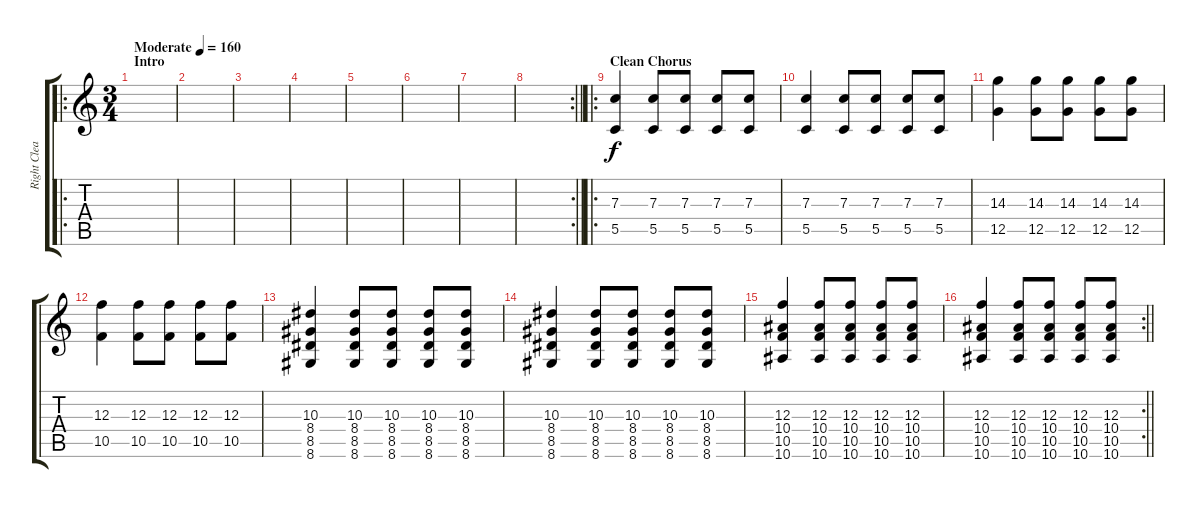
\track ("Right Clean Guitar" "Right Clea") {instrument electricguitarjazz}
\staff {score tabs}
\tuning (D4 A3 F3 C3 G2 C2) {hide}
\ro
\ts (3 4)
\section ("" "Intro")
\tempo (160 "Moderate")
\clef g2
\ks c
|
|
|
|
|
|
|
\rc 2
\barLineRight lightlight
|
\ro
\section ("" "Clean Chorus")
(7.3 5.5).4 (7.3 5.5).8 (7.3 5.5).8 (7.3 5.5).8 (7.3 5.5).8 |
(7.3 5.5).4 (7.3 5.5).8 (7.3 5.5).8 (7.3 5.5).8 (7.3 5.5).8 |
(14.3 12.5).4 (14.3 12.5).8 (14.3 12.5).8 (14.3 12.5).8 (14.3 12.5).8 |
(12.3 10.5).4 (12.3 10.5).8 (12.3 10.5).8 (12.3 10.5).8 (12.3 10.5).8 |
(10.3 8.4 8.5 8.6).4 (10.3 8.4 8.5 8.6).8 (10.3 8.4 8.5 8.6).8 (10.3 8.4 8.5 8.6).8 (10.3 8.4 8.5 8.6).8 |
(10.3 8.4 8.5 8.6).4 (10.3 8.4 8.5 8.6).8 (10.3 8.4 8.5 8.6).8 (10.3 8.4 8.5 8.6).8 (10.3 8.4 8.5 8.6).8 |
(12.3 10.4 10.5 10.6).4 (12.3 10.4 10.5 10.6).8 (12.3 10.4 10.5 10.6).8 (12.3 10.4 10.5 10.6).8 (12.3 10.4 10.5 10.6).8 |
\rc 2
\barLineRight lightlight
(12.3 10.4 10.5 10.6).4 (12.3 10.4 10.5 10.6).8 (12.3 10.4 10.5 10.6).8 (12.3 10.4 10.5 10.6).8 (12.3 10.4 10.5 10.6).8
